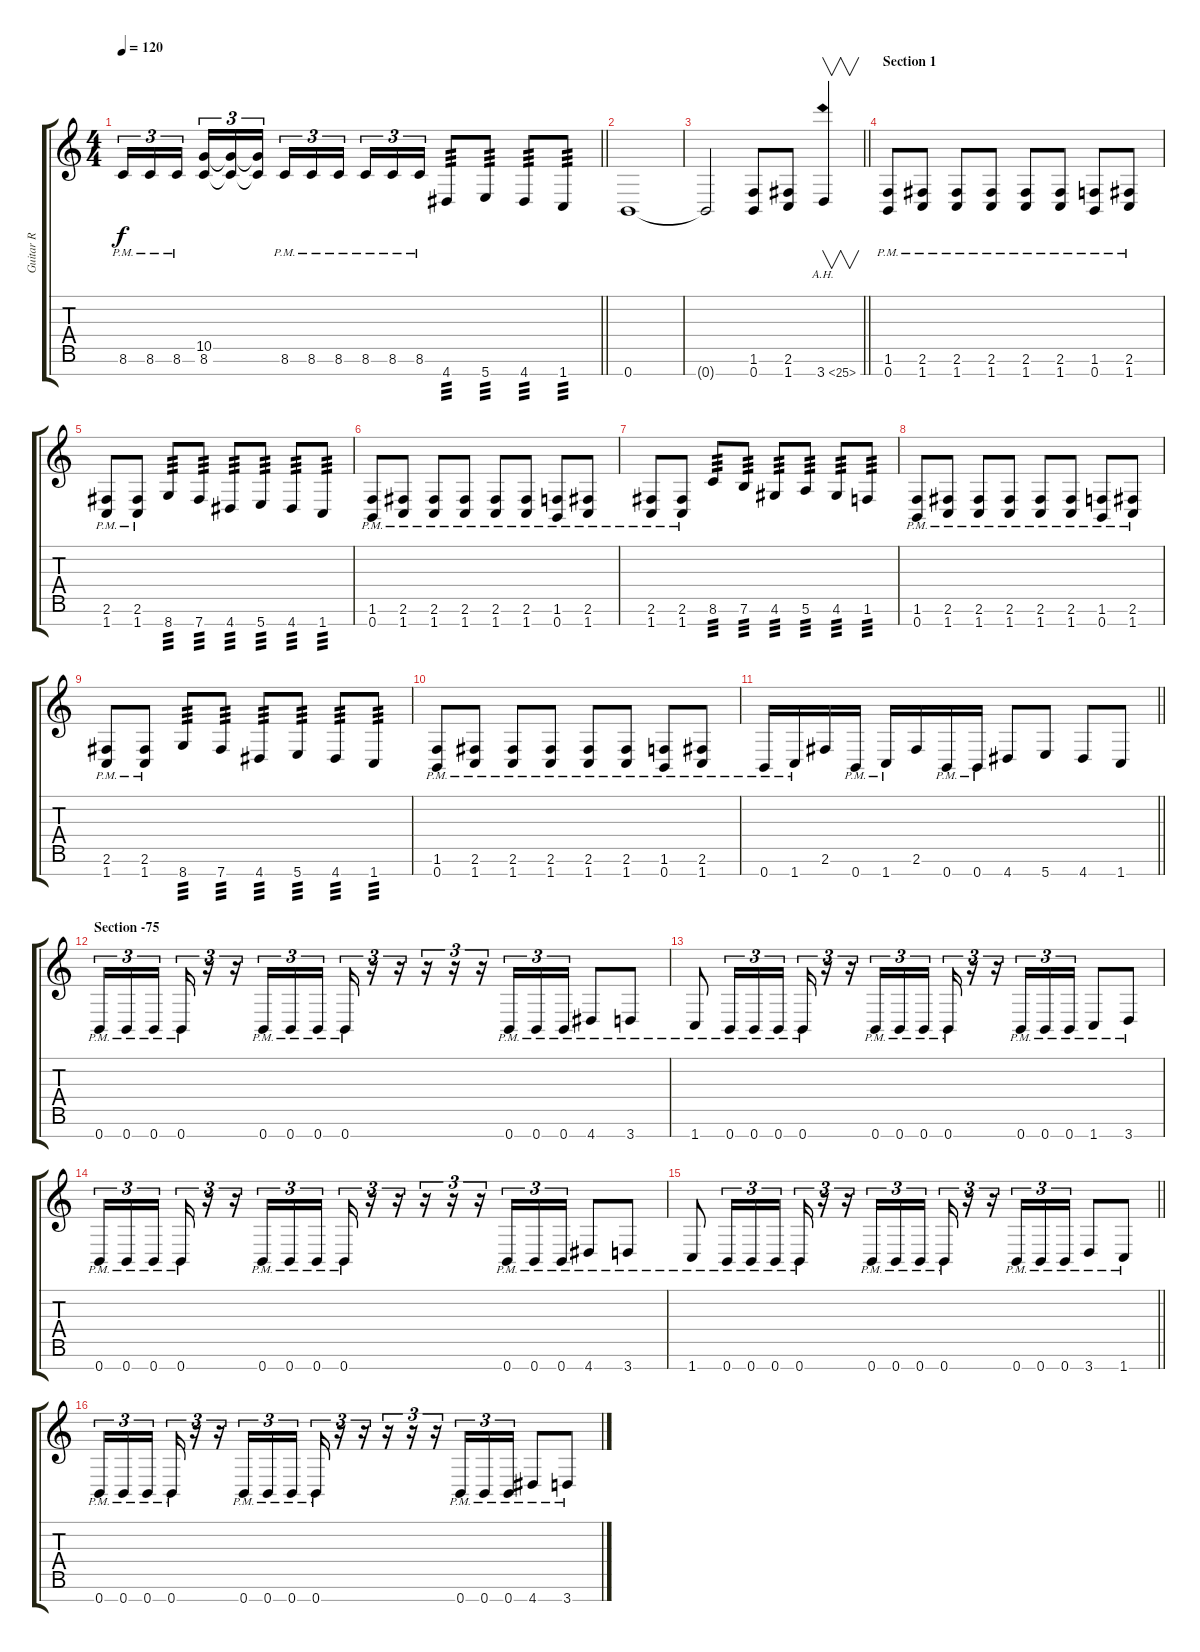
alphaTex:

\track ("Guitar R" "Guitar R") {instrument overdrivenguitar}
\staff {score tabs}
\tuning (E4 B3 G3 D3 A2 E2 B1) {hide}
\ts (4 4)
\tempo 120
\clef g2
\barLineRight lightlight
\ks c
8.6{pm}.16{tu (3 2) dy f} 8.6{pm}.16{tu (3 2)} 8.6{pm}.16{tu (3 2) beam splitsecondary} (10.5 8.6).16{tu (3 2)} (10.5{t} 8.6{t}).16{tu (3 2)} (10.5{t} 8.6{t}).16{tu (3 2)} 8.6{pm}.16{tu (3 2)} 8.6{pm}.16{tu (3 2)} 8.6{pm}.16{tu (3 2) beam splitsecondary} 8.6{pm}.16{tu (3 2)} 8.6{pm}.16{tu (3 2)} 8.6{pm}.16{tu (3 2)} 4.7.8{tp 3} 5.7.8{tp 3} 4.7.8{tp 3} 1.7.8{tp 3} |
0.7.1 |
\barLineRight lightlight
0.7{t}.2 (1.6 0.7).8 (2.6 1.7).8 3.7{ah 22}.4{v} |
\section ("" "Section 1")
(1.6{pm} 0.7{pm}).8 (2.6{pm} 1.7{pm}).8 (2.6{pm} 1.7{pm}).8 (2.6{pm} 1.7{pm}).8 (2.6{pm} 1.7{pm}).8 (2.6{pm} 1.7{pm}).8 (1.6{pm} 0.7{pm}).8 (2.6{pm} 1.7{pm}).8 |
(2.6{pm} 1.7{pm}).8 (2.6{pm} 1.7{pm}).8 8.7.8{tp 3} 7.7.8{tp 3} 4.7.8{tp 3} 5.7.8{tp 3} 4.7.8{tp 3} 1.7.8{tp 3} |
(1.6{pm} 0.7{pm}).8 (2.6{pm} 1.7{pm}).8 (2.6{pm} 1.7{pm}).8 (2.6{pm} 1.7{pm}).8 (2.6{pm} 1.7{pm}).8 (2.6{pm} 1.7{pm}).8 (1.6{pm} 0.7{pm}).8 (2.6{pm} 1.7{pm}).8 |
(2.6{pm} 1.7{pm}).8 (2.6{pm} 1.7{pm}).8 8.6.8{tp 3} 7.6.8{tp 3} 4.6.8{tp 3} 5.6.8{tp 3} 4.6.8{tp 3} 1.6.8{tp 3} |
(1.6{pm} 0.7{pm}).8 (2.6{pm} 1.7{pm}).8 (2.6{pm} 1.7{pm}).8 (2.6{pm} 1.7{pm}).8 (2.6{pm} 1.7{pm}).8 (2.6{pm} 1.7{pm}).8 (1.6{pm} 0.7{pm}).8 (2.6{pm} 1.7{pm}).8 |
(2.6{pm} 1.7{pm}).8 (2.6{pm} 1.7{pm}).8 8.7.8{tp 3} 7.7.8{tp 3} 4.7.8{tp 3} 5.7.8{tp 3} 4.7.8{tp 3} 1.7.8{tp 3} |
(1.6{pm} 0.7{pm}).8 (2.6{pm} 1.7{pm}).8 (2.6{pm} 1.7{pm}).8 (2.6{pm} 1.7{pm}).8 (2.6{pm} 1.7{pm}).8 (2.6{pm} 1.7{pm}).8 (1.6{pm} 0.7{pm}).8 (2.6{pm} 1.7{pm}).8 |
\barLineRight lightlight
0.7{pm}.16 1.7{pm}.16 2.6.16 0.7{pm}.16 1.7{pm}.16 2.6.16 0.7{pm}.16 0.7{pm}.16 4.7.8 5.7.8 4.7.8 1.7.8 |
\section ("" "Section -75")
0.7{pm}.16{tu (3 2)} 0.7{pm}.16{tu (3 2)} 0.7{pm}.16{tu (3 2) beam splitsecondary} 0.7{pm}.16{tu (3 2)} r.16{tu (3 2)} r.16{tu (3 2)} 0.7{pm}.16{tu (3 2)} 0.7{pm}.16{tu (3 2)} 0.7{pm}.16{tu (3 2) beam splitsecondary} 0.7{pm}.16{tu (3 2)} r.16{tu (3 2)} r.16{tu (3 2)} r.16{tu (3 2)} r.16{tu (3 2)} r.16{tu (3 2)} 0.7{pm}.16{tu (3 2)} 0.7{pm}.16{tu (3 2)} 0.7{pm}.16{tu (3 2)} 4.7{pm}.8 3.7{pm}.8 |
1.7{pm}.8 0.7{pm}.16{tu (3 2)} 0.7{pm}.16{tu (3 2)} 0.7{pm}.16{tu (3 2)} 0.7{pm}.16{tu (3 2)} r.16{tu (3 2)} r.16{tu (3 2)} 0.7{pm}.16{tu (3 2)} 0.7{pm}.16{tu (3 2)} 0.7{pm}.16{tu (3 2)} 0.7{pm}.16{tu (3 2)} r.16{tu (3 2)} r.16{tu (3 2)} 0.7{pm}.16{tu (3 2)} 0.7{pm}.16{tu (3 2)} 0.7{pm}.16{tu (3 2)} 1.7{pm}.8 3.7{pm}.8 |
0.7{pm}.16{tu (3 2)} 0.7{pm}.16{tu (3 2)} 0.7{pm}.16{tu (3 2) beam splitsecondary} 0.7{pm}.16{tu (3 2)} r.16{tu (3 2)} r.16{tu (3 2)} 0.7{pm}.16{tu (3 2)} 0.7{pm}.16{tu (3 2)} 0.7{pm}.16{tu (3 2) beam splitsecondary} 0.7{pm}.16{tu (3 2)} r.16{tu (3 2)} r.16{tu (3 2)} r.16{tu (3 2)} r.16{tu (3 2)} r.16{tu (3 2)} 0.7{pm}.16{tu (3 2)} 0.7{pm}.16{tu (3 2)} 0.7{pm}.16{tu (3 2)} 4.7{pm}.8 3.7{pm}.8 |
\barLineRight lightlight
1.7{pm}.8 0.7{pm}.16{tu (3 2)} 0.7{pm}.16{tu (3 2)} 0.7{pm}.16{tu (3 2)} 0.7{pm}.16{tu (3 2)} r.16{tu (3 2)} r.16{tu (3 2)} 0.7{pm}.16{tu (3 2)} 0.7{pm}.16{tu (3 2)} 0.7{pm}.16{tu (3 2)} 0.7{pm}.16{tu (3 2)} r.16{tu (3 2)} r.16{tu (3 2)} 0.7{pm}.16{tu (3 2)} 0.7{pm}.16{tu (3 2)} 0.7{pm}.16{tu (3 2)} 3.7{pm}.8 1.7{pm}.8 |
0.7{pm}.16{tu (3 2)} 0.7{pm}.16{tu (3 2)} 0.7{pm}.16{tu (3 2) beam splitsecondary} 0.7{pm}.16{tu (3 2)} r.16{tu (3 2)} r.16{tu (3 2)} 0.7{pm}.16{tu (3 2)} 0.7{pm}.16{tu (3 2)} 0.7{pm}.16{tu (3 2) beam splitsecondary} 0.7{pm}.16{tu (3 2)} r.16{tu (3 2)} r.16{tu (3 2)} r.16{tu (3 2)} r.16{tu (3 2)} r.16{tu (3 2)} 0.7{pm}.16{tu (3 2)} 0.7{pm}.16{tu (3 2)} 0.7{pm}.16{tu (3 2)} 4.7{pm}.8 3.7{pm}.8
